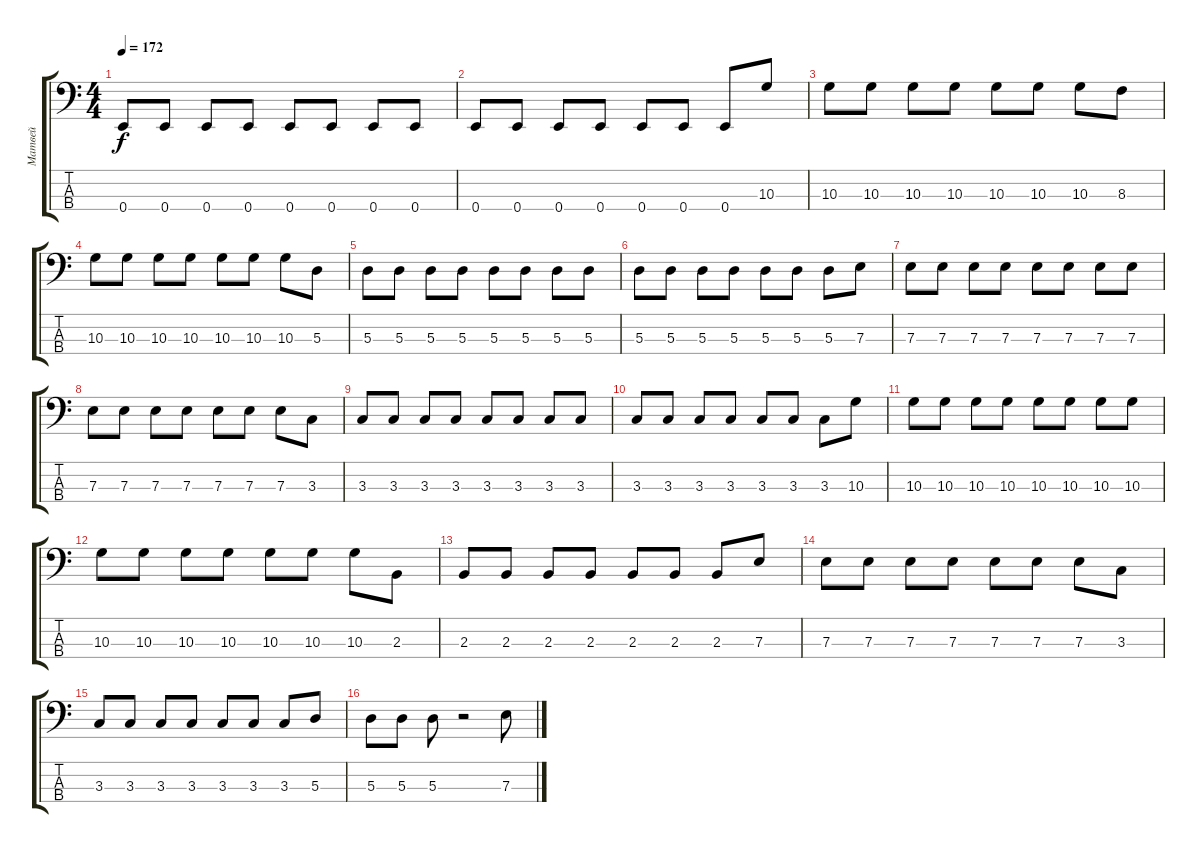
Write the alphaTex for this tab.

\track ("Матвей" "Матвей") {instrument electricbassfinger}
\staff {score tabs}
\tuning (G2 D2 A1 E1) {hide}
\ts (4 4)
\tempo 172
\clef f4
\ks c
0.4.8{dy f} 0.4.8 0.4.8 0.4.8 0.4.8 0.4.8 0.4.8 0.4.8 |
0.4.8 0.4.8 0.4.8 0.4.8 0.4.8 0.4.8 0.4.8 10.3.8 |
10.3.8 10.3.8 10.3.8 10.3.8 10.3.8 10.3.8 10.3.8 8.3.8 |
10.3.8 10.3.8 10.3.8 10.3.8 10.3.8 10.3.8 10.3.8 5.3.8 |
5.3.8 5.3.8 5.3.8 5.3.8 5.3.8 5.3.8 5.3.8 5.3.8 |
5.3.8 5.3.8 5.3.8 5.3.8 5.3.8 5.3.8 5.3.8 7.3.8 |
7.3.8 7.3.8 7.3.8 7.3.8 7.3.8 7.3.8 7.3.8 7.3.8 |
7.3.8 7.3.8 7.3.8 7.3.8 7.3.8 7.3.8 7.3.8 3.3.8 |
3.3.8 3.3.8 3.3.8 3.3.8 3.3.8 3.3.8 3.3.8 3.3.8 |
3.3.8 3.3.8 3.3.8 3.3.8 3.3.8 3.3.8 3.3.8 10.3.8 |
10.3.8 10.3.8 10.3.8 10.3.8 10.3.8 10.3.8 10.3.8 10.3.8 |
10.3.8 10.3.8 10.3.8 10.3.8 10.3.8 10.3.8 10.3.8 2.3.8 |
2.3.8 2.3.8 2.3.8 2.3.8 2.3.8 2.3.8 2.3.8 7.3.8 |
7.3.8 7.3.8 7.3.8 7.3.8 7.3.8 7.3.8 7.3.8 3.3.8 |
3.3.8 3.3.8 3.3.8 3.3.8 3.3.8 3.3.8 3.3.8 5.3.8 |
5.3.8 5.3.8 5.3.8 r.2 7.3.8
